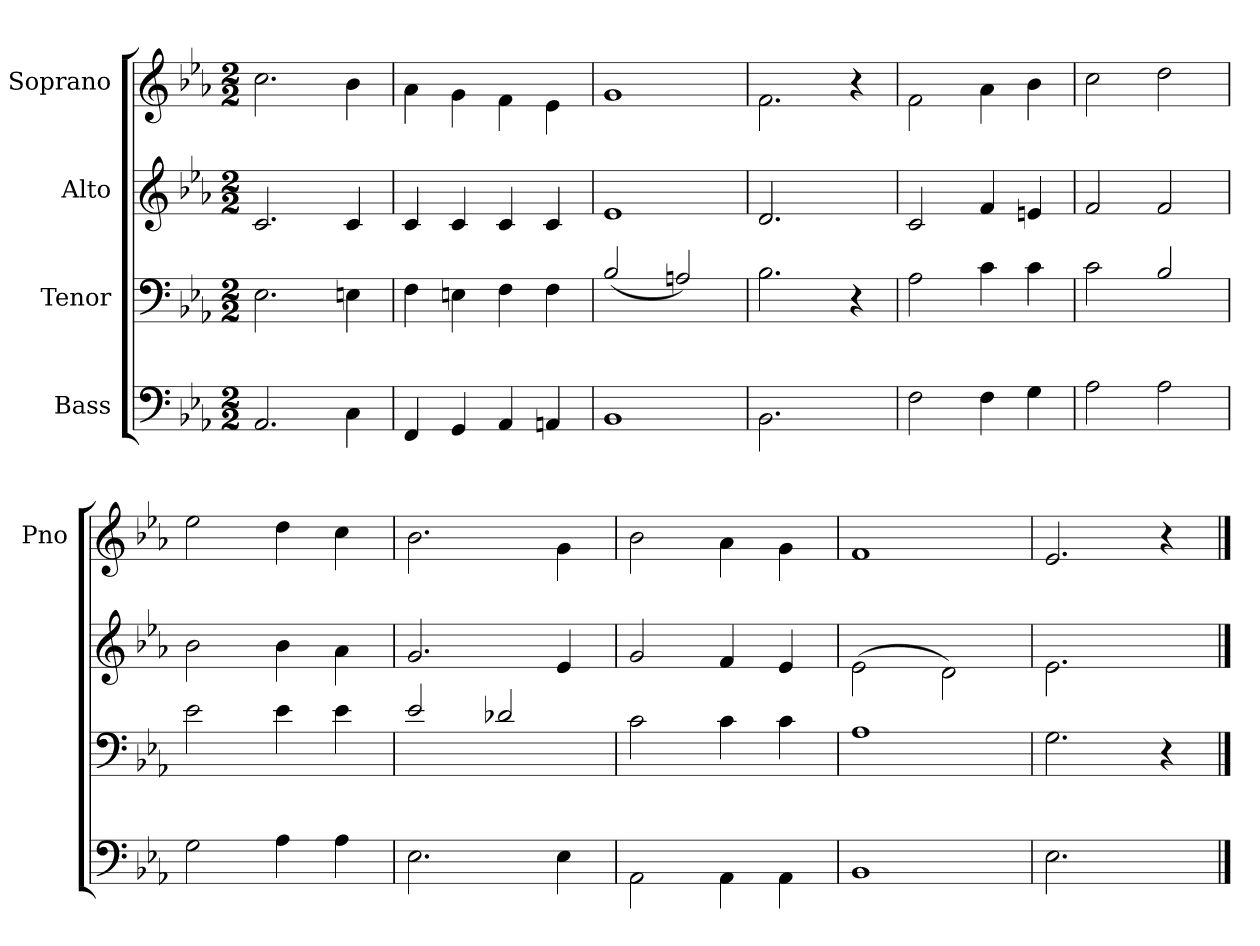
**kern	**kern	**kern	**kern
*part4	*part3	*part2	*part1
*staff4	*staff3	*staff2	*staff1
*I"Bass	*I"Tenor	*I"Alto	*I"Soprano
*	*	*	*I'Pno
*clefF4	*clefF4	*clefG2	*clefG2
*k[b-e-a-]	*k[b-e-a-]	*k[b-e-a-]	*k[b-e-a-]
*E-:	*E-:	*E-:	*E-:
*M2/2	*M2/2	*M2/2	*M2/2
=	=	=	=
2.AA-/	2.E-\	2.c/	2.cc\
4C\	4En\	4c/	4b-\
=	=	=	=
4FF/	4F\	4c/	4a-\
4GG/	4En\	4c/	4g\
4AA-/	4F\	4c/	4f\
4AAn/	4F\	4c/	4e-\
=	=	=	=
1BB-	(>2B-/	1e-	1g
.	2An/)	.	.
=	=	=	=
2.BB-\	2.B-\	2.d/	2.f\
4ryy	4r	4ryy	4r
=	=	=	=
2F\	2A-\	2c/	2f\
4F\	4c\	4f/	4a-\
4G\	4c\	4en/	4b-\
=	=	=	=
2A-\	2c\	2f/	2cc\
2A-\	2B-/	2f/	2dd\
=	=	=	=
2G\	2e-\	2b-\	2ee-\
4A-\	4e-\	4b-\	4dd\
4A-\	4e-\	4a-\	4cc\
=	=	=	=
2.E-\	2e-/	2.g/	2.b-\
.	2d-X/	.	.
4E-\	.	4e-/	4g\
=	=	=	=
2AA-\	2c\	2g/	2b-\
4AA-\	4c\	4f/	4a-\
4AA-\	4c\	4e-/	4g\
=	=	=	=
1BB-	1A-	(<2e-\	1f
.	.	2d\)	.
=	=	=	=
2.E-\	2.G\	2.e-\	2.e-/
4ryy	4r	4ryy	4r
==	==	==	==
*-	*-	*-	*-
